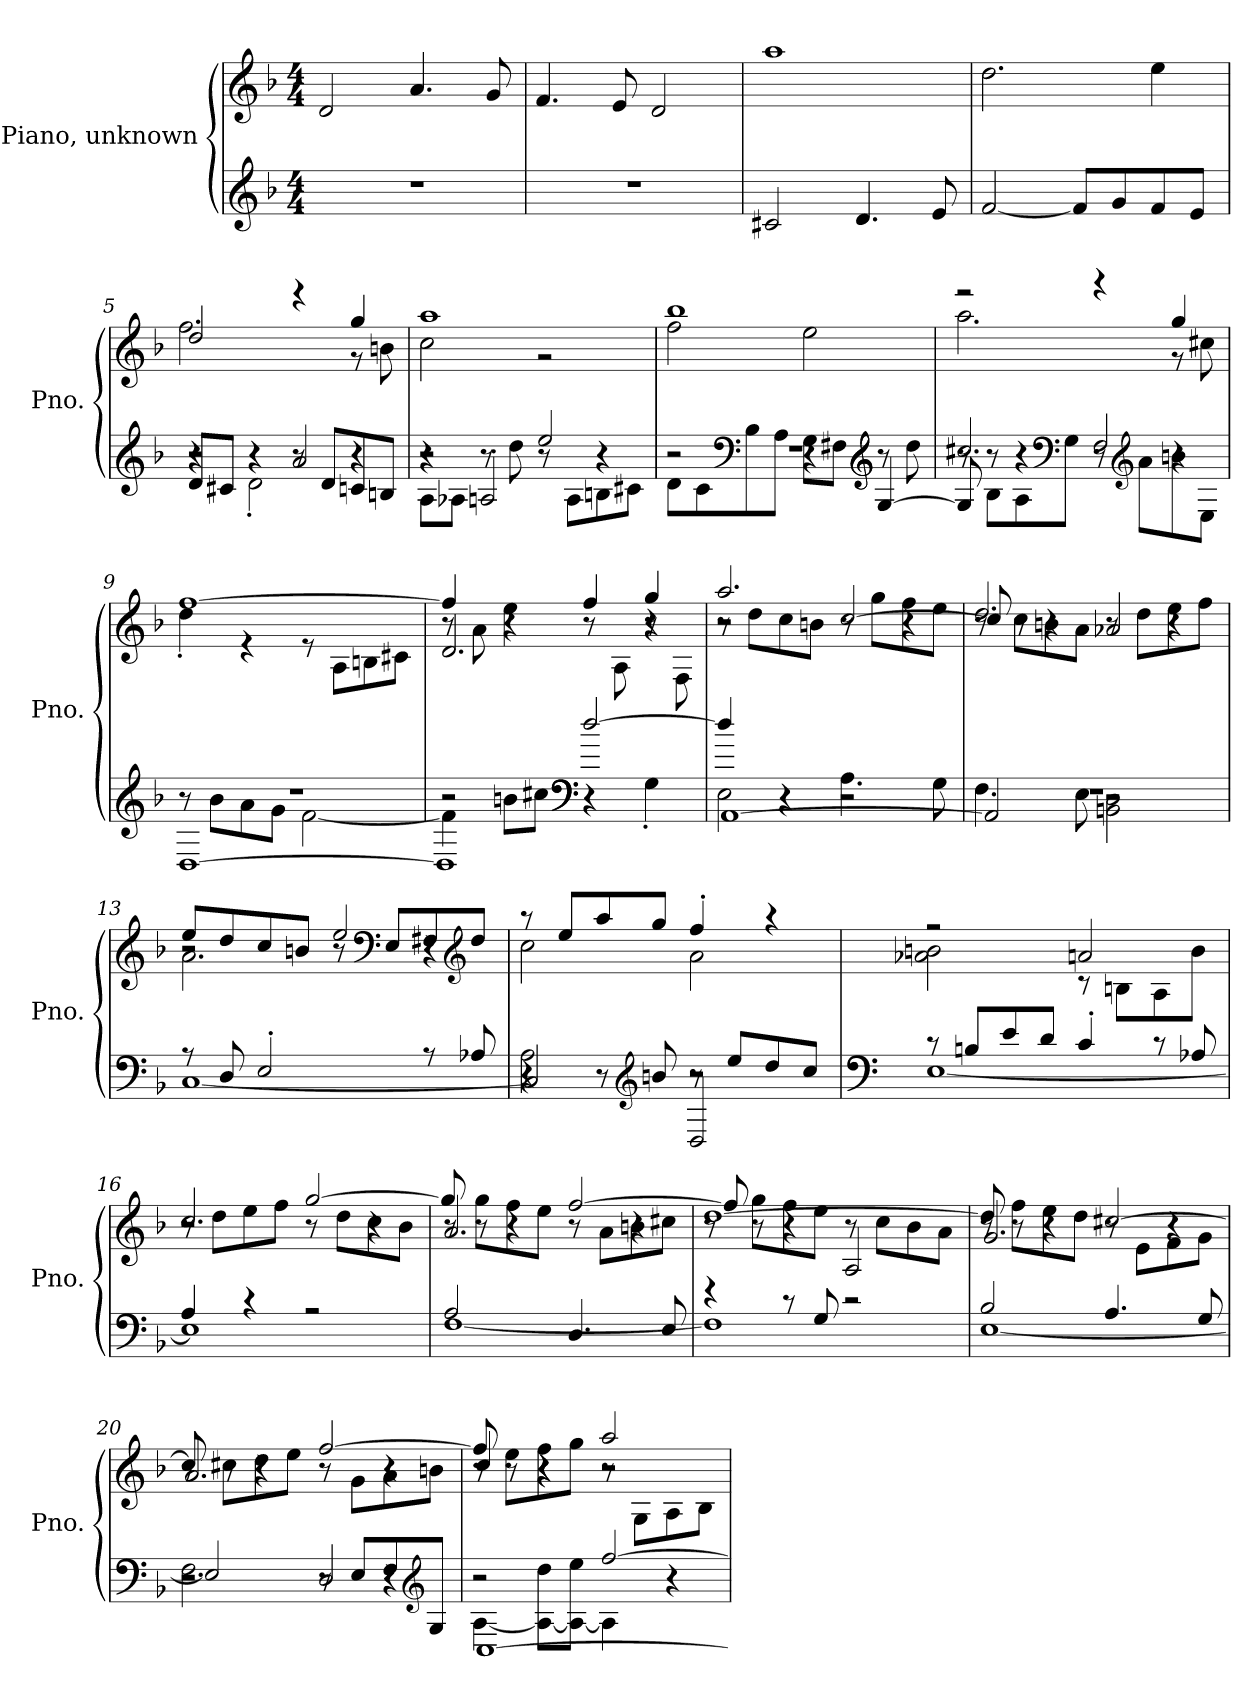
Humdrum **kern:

**kern	**kern
*part1	*part1
*staff2	*staff1
*I"Piano, unknown	*
*I'Pno.	*
*clefG2	*clefG2
*k[b-]	*k[b-]
*M4/4	*M4/4
*MM120	*MM120
=1	=1
1r	2d/
.	4.a/
.	8g/
=2	=2
1r	4.f/
.	8e/
.	2d/
=3	=3
2c#X/	1aa
4.d/	.
8e/	.
=4	=4
[2f/	2.dd\
8f/L]	.
8g/	.
8f/	4ee\
8e/J	.
=5	=5
*^	*^
*	*^	*	*
2r	4r	8d/L	2dd/	2.ff\
.	.	8c#X/J	.	.
.	2d'\	4r	.	.
2a/	.	8r	4r	.
.	.	8d/L	.	.
.	4r	8cn/	4gg/	8r
.	.	8Bn/J	.	8bn\
=6	=6	=6	=6	=6
2r	8A\L	4r	1aa	2cc\
.	8A-X\J	.	.	.
.	8r	2An'/	.	.
.	8dd\	.	.	.
2ee/	8r	.	.	2r
.	8A\L	.	.	.
.	8Bn\	4r	.	.
.	8c#X\J	.	.	.
!!LO:LB:g=z	!!
=7	=7	=7	=7	=7
1r	8d\L	2r	1bb-	2ff\
.	8c\	.	.	.
*clefF4	*	*	*	*
.	8B-\	.	.	.
.	8A\J	.	.	.
.	8G\L	4r	.	2ee\
.	8F#X\J	.	.	.
*clefG2	*	*	*	*
.	8r	[4G/	.	.
.	8dd\	.	.	.
=8	=8	=8	=8	=8
2.cc#X/	8r	8G/]	2r	2.aa\
.	8B-\L	8r	.	.
.	8A\	4r	.	.
*clefF4	*	*	*	*
.	8G\J	.	.	.
.	8r	2F/	4r	.
*clefG2	*	*	*	*
.	8a\L	.	.	.
4r	8bn\	.	4gg/	8r
.	8E\J	.	.	8cc#X\
=9	=9	=9	=9	=9
1r	8r	[1D	[1ff	4dd'\
.	8b-\L	.	.	.
.	8a\	.	.	4r
.	8g\J	.	.	.
.	[2f\	.	.	8r
.	.	.	.	8A\L
.	.	.	.	8Bn\
.	.	.	.	8c#X\J
!!LO:LB:g=z
=10	=10	=10	=10	=10
*	*	*	*	*^
2r	4f\]	1D]	4ff/]	8r	2.d/
.	.	.	.	8a\	.
.	8bn\L	.	4r	4ee\	.
.	8cc#X\J	.	.	.	.
*clefF4	*	*	*	*	*
[2dd/	4r	.	4ff/	8r	.
.	.	.	.	8A\	.
.	4G'\	.	4gg/	8r	4r
.	.	.	.	8F\	.
=11	=11	=11	=11	=11	=11
4dd/]	2E\	[1AA	2.aa/	8r	2r
.	.	.	.	8dd\L	.
4r	.	.	.	8cc\	.
.	.	.	.	8bn\J	.
2r	4.A\	.	.	8r	[2cc/
.	.	.	.	8gg\L	.
.	.	.	4r	8ff\	.
.	8G\	.	.	8ee\J	.
=12	=12	=12	=12	=12	=12
1r	4.F\	2AA/]	2.dd/	8r	8cc/]
.	.	.	.	8cc\L	8r
.	.	.	.	8bn\	4r
.	8E\	.	.	8a\J	.
.	2BBn\ 2D\	2r	.	8r	2a-X/
.	.	.	.	8dd\L	.
.	.	.	4r	8ee\	.
.	.	.	.	8ff\J	.
*	*v	*v	*	*	*
!!LO:LB:g=z	!!	!!
=13	=13	=13	=13	=13
8r	[1C	2r	2.a\	8ee/L
8D/	.	.	.	8dd/
2E'/	.	.	.	8cc/
.	.	.	.	8bn/J
.	.	2ee/	.	8r
*	*	*clefF4	*	*
.	.	.	.	8E/L
8r	.	.	4r	8F#X/
*	*	*clefG2	*	*
8A-X/	.	.	.	8dd/J
*	*	*	*v	*v
=14	=14	=14	=14
*	*^	*	*
4r	2A\	2C/]	8r	2cc\
.	.	.	8ee/L	.
8r	.	.	8aa/	.
*clefG2	*	*	*	*
8bn/	.	.	8gg/J	.
8r	2r	2D/	4ff'/	2a\
8ee/L	.	.	.	.
8dd/	.	.	4r	.
8cc/J	.	.	.	.
*v	*v	*v	*	*
=15	=15	=15
*clefF4	*	*
*^	*	*
8r	[1E	2r	2a-X\ 2bn\
8Bn/L	.	.	.
8e/	.	.	.
8d/J	.	.	.
4c'/	.	2an/	8r
.	.	.	8Bn\L
8r	.	.	8A\
8A-X/	.	.	8b\J
!!LO:LB:g=z
=16	=16	=16	=16
*	*	*	*^
4A/	1E]	2.cc/	8r	2r
.	.	.	8dd\L	.
4r	.	.	8ee\	.
.	.	.	8ff\J	.
2r	.	.	8r	[2gg/
.	.	.	8dd\L	.
.	.	4r	8cc\	.
.	.	.	8b-\J	.
=17	=17	=17	=17	=17
2A/	[1F	2.a/	8r	8gg/]
.	.	.	8gg\L	8r
.	.	.	8ff\	4r
.	.	.	8ee\J	.
4.D/	.	.	8r	[2ff/
.	.	.	8a\L	.
.	.	4r	8bn\	.
8E/	.	.	8cc#X\J	.
=18	=18	=18	=18	=18
4r	1F]	[1dd	8r	8ff/]
.	.	.	8gg\L	8r
8r	.	.	8ff\	4r
8G/	.	.	8ee\J	.
2r	.	.	8r	2A/
.	.	.	8cc\L	.
.	.	.	8b-\	.
.	.	.	8a\J	.
=19	=19	=19	=19	=19
2B-/	[1E	8dd/]	8r	2.g/
.	.	8r	8ff\L	.
.	.	4r	8ee\	.
.	.	.	8dd\J	.
4.A/	.	[2cc#X/	8r	.
.	.	.	8e\L	.
.	.	.	8f\	4r
8G/	.	.	8g\J	.
!!LO:LB:g=z	!!	!!
=20	=20	=20	=20	=20
*	*^	*	*	*
2r	2.F\	2E/]	8cc#/]	8r	2.a/
.	.	.	8r	8cc#X\L	.
.	.	.	4r	8dd\	.
.	.	.	.	8ee\J	.
8r	.	2D/	[2ff/	8r	.
8E/L	.	.	.	8g\L	.
8F/	4r	.	.	8a\	4r
*clefG2	*	*	*	*	*
8G/J	.	.	.	8bn\J	.
=21	=21	=21	=21	=21	=21
2r	[4A\	[1C	8ff/]	8r	4cc/
.	.	.	8r	8ee\L	.
.	8A\_ 8dd\L	.	4r	8ff\	4r
.	8A\_ 8ee\J	.	.	8gg\J	.
[2ff/	4A\]	.	2aa/	8r	2r
.	.	.	.	8G\L	.
.	4r	.	.	8A\	.
.	.	.	.	8B-\J	.
*v	*v	*v	*	*	*
*	*v	*v	*v
=	=
*-	*-
